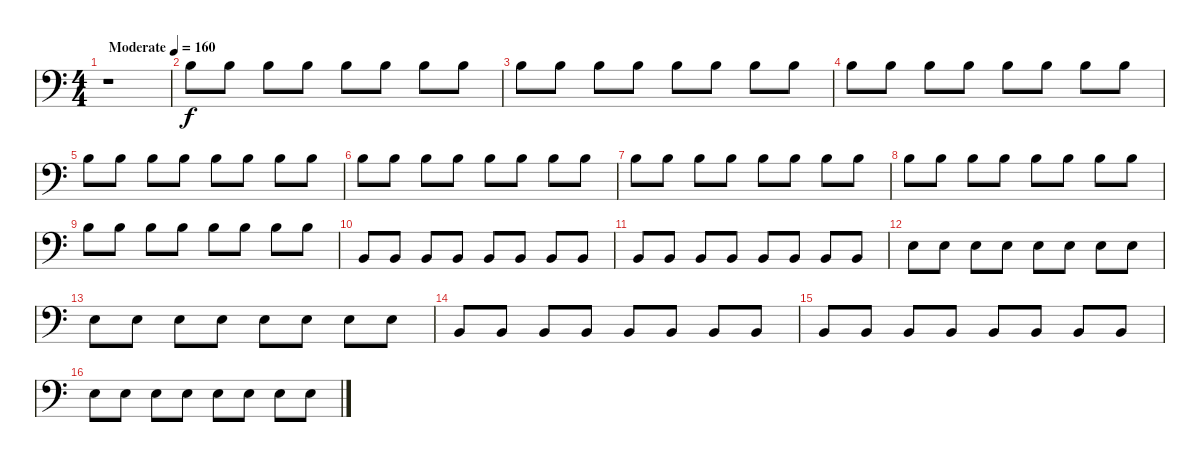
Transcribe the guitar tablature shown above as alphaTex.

\track "" {instrument electricbasspick}
\staff {score}
\tuning (G2 D2 A1 E1 B0) {hide}
\ts (4 4)
\tempo (160 "Moderate")
\clef f4
\ks c
r.1{dy f instrument electricbasspick} |
4.1.8 4.1.8 4.1.8 4.1.8 4.1.8 4.1.8 4.1.8 4.1.8 |
4.1.8 4.1.8 4.1.8 4.1.8 4.1.8 4.1.8 4.1.8 4.1.8 |
4.1.8 4.1.8 4.1.8 4.1.8 4.1.8 4.1.8 4.1.8 4.1.8 |
4.1.8 4.1.8 4.1.8 4.1.8 4.1.8 4.1.8 4.1.8 4.1.8 |
4.1.8 4.1.8 4.1.8 4.1.8 4.1.8 4.1.8 4.1.8 4.1.8 |
4.1.8 4.1.8 4.1.8 4.1.8 4.1.8 4.1.8 4.1.8 4.1.8 |
4.1.8 4.1.8 4.1.8 4.1.8 4.1.8 4.1.8 4.1.8 4.1.8 |
4.1.8 4.1.8 4.1.8 4.1.8 4.1.8 4.1.8 4.1.8 4.1.8 |
2.3.8 2.3.8 2.3.8 2.3.8 2.3.8 2.3.8 2.3.8 2.3.8 |
2.3.8 2.3.8 2.3.8 2.3.8 2.3.8 2.3.8 2.3.8 2.3.8 |
2.2.8 2.2.8 2.2.8 2.2.8 2.2.8 2.2.8 2.2.8 2.2.8 |
2.2.8 2.2.8 2.2.8 2.2.8 2.2.8 2.2.8 2.2.8 2.2.8 |
2.3.8 2.3.8 2.3.8 2.3.8 2.3.8 2.3.8 2.3.8 2.3.8 |
2.3.8 2.3.8 2.3.8 2.3.8 2.3.8 2.3.8 2.3.8 2.3.8 |
2.2.8 2.2.8 2.2.8 2.2.8 2.2.8 2.2.8 2.2.8 2.2.8
